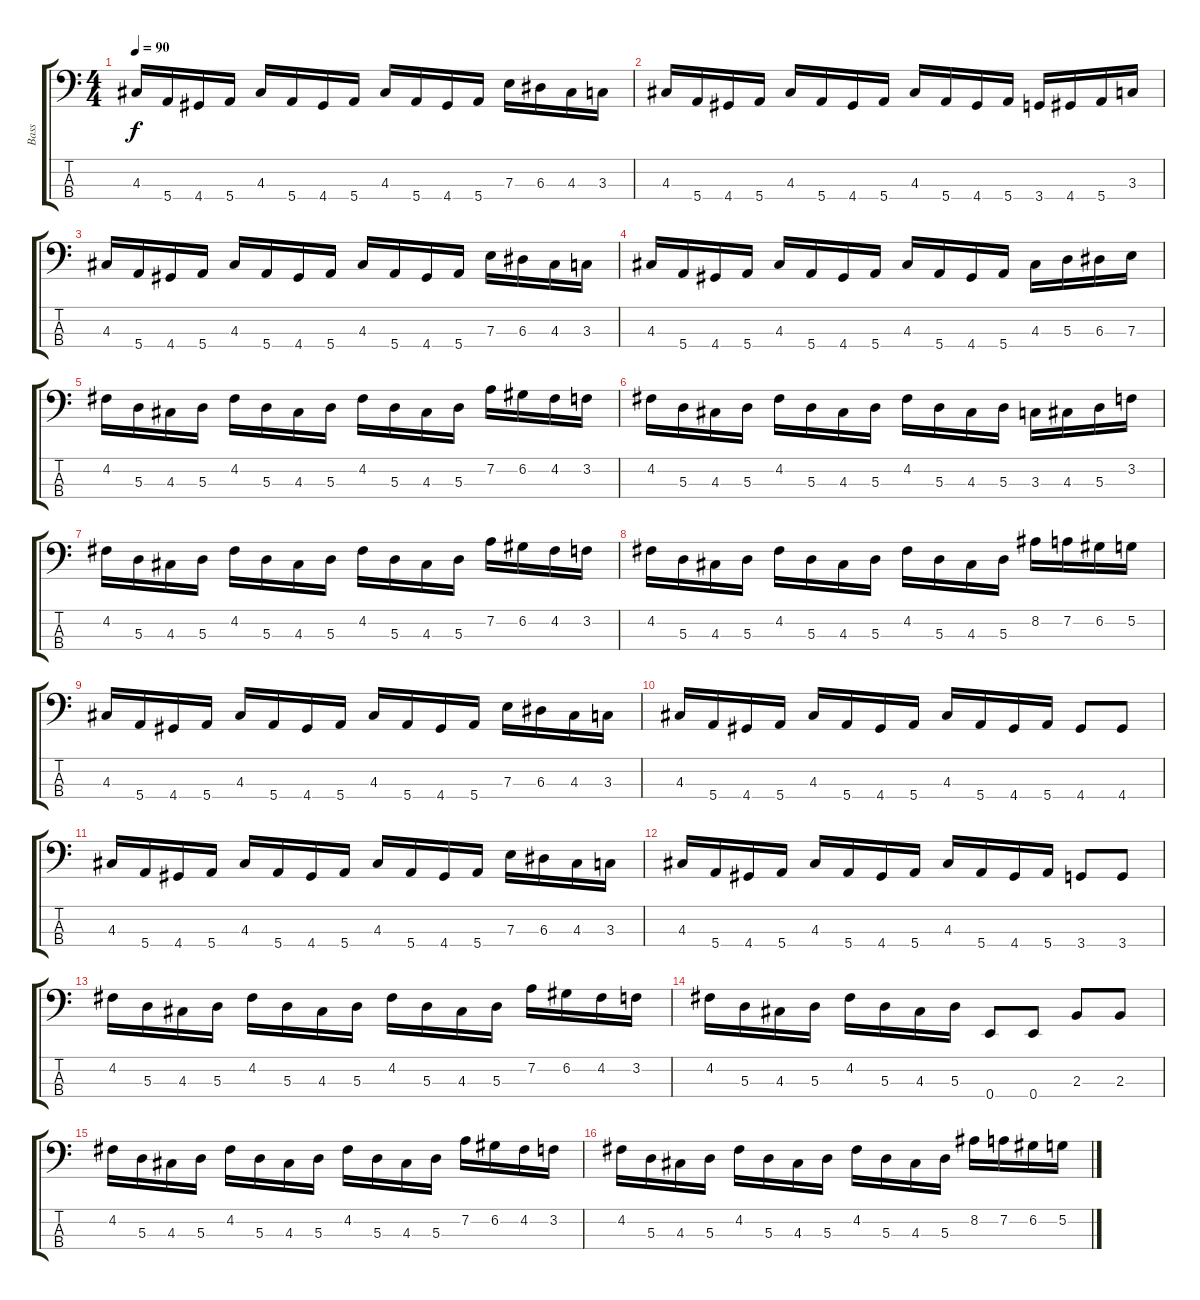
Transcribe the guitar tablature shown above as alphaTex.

\track ("Bass" "Bass") {instrument electricbassfinger}
\staff {score tabs}
\tuning (G2 D2 A1 E1) {hide}
\ts (4 4)
\tempo 90
\clef f4
\ks c
4.3.16{dy f} 5.4.16 4.4.16 5.4.16 4.3.16 5.4.16 4.4.16 5.4.16 4.3.16 5.4.16 4.4.16 5.4.16 7.3.16 6.3.16 4.3.16 3.3.16 |
4.3.16 5.4.16 4.4.16 5.4.16 4.3.16 5.4.16 4.4.16 5.4.16 4.3.16 5.4.16 4.4.16 5.4.16 3.4.16 4.4.16 5.4.16 3.3.16 |
4.3.16 5.4.16 4.4.16 5.4.16 4.3.16 5.4.16 4.4.16 5.4.16 4.3.16 5.4.16 4.4.16 5.4.16 7.3.16 6.3.16 4.3.16 3.3.16 |
4.3.16 5.4.16 4.4.16 5.4.16 4.3.16 5.4.16 4.4.16 5.4.16 4.3.16 5.4.16 4.4.16 5.4.16 4.3.16 5.3.16 6.3.16 7.3.16 |
4.2.16 5.3.16 4.3.16 5.3.16 4.2.16 5.3.16 4.3.16 5.3.16 4.2.16 5.3.16 4.3.16 5.3.16 7.2.16 6.2.16 4.2.16 3.2.16 |
4.2.16 5.3.16 4.3.16 5.3.16 4.2.16 5.3.16 4.3.16 5.3.16 4.2.16 5.3.16 4.3.16 5.3.16 3.3.16 4.3.16 5.3.16 3.2.16 |
4.2.16 5.3.16 4.3.16 5.3.16 4.2.16 5.3.16 4.3.16 5.3.16 4.2.16 5.3.16 4.3.16 5.3.16 7.2.16 6.2.16 4.2.16 3.2.16 |
4.2.16 5.3.16 4.3.16 5.3.16 4.2.16 5.3.16 4.3.16 5.3.16 4.2.16 5.3.16 4.3.16 5.3.16 8.2.16 7.2.16 6.2.16 5.2.16 |
4.3.16 5.4.16 4.4.16 5.4.16 4.3.16 5.4.16 4.4.16 5.4.16 4.3.16 5.4.16 4.4.16 5.4.16 7.3.16 6.3.16 4.3.16 3.3.16 |
4.3.16 5.4.16 4.4.16 5.4.16 4.3.16 5.4.16 4.4.16 5.4.16 4.3.16 5.4.16 4.4.16 5.4.16 4.4.8 4.4.8 |
4.3.16 5.4.16 4.4.16 5.4.16 4.3.16 5.4.16 4.4.16 5.4.16 4.3.16 5.4.16 4.4.16 5.4.16 7.3.16 6.3.16 4.3.16 3.3.16 |
4.3.16 5.4.16 4.4.16 5.4.16 4.3.16 5.4.16 4.4.16 5.4.16 4.3.16 5.4.16 4.4.16 5.4.16 3.4.8 3.4.8 |
4.2.16 5.3.16 4.3.16 5.3.16 4.2.16 5.3.16 4.3.16 5.3.16 4.2.16 5.3.16 4.3.16 5.3.16 7.2.16 6.2.16 4.2.16 3.2.16 |
4.2.16 5.3.16 4.3.16 5.3.16 4.2.16 5.3.16 4.3.16 5.3.16 0.4.8 0.4.8 2.3.8 2.3.8 |
4.2.16 5.3.16 4.3.16 5.3.16 4.2.16 5.3.16 4.3.16 5.3.16 4.2.16 5.3.16 4.3.16 5.3.16 7.2.16 6.2.16 4.2.16 3.2.16 |
4.2.16 5.3.16 4.3.16 5.3.16 4.2.16 5.3.16 4.3.16 5.3.16 4.2.16 5.3.16 4.3.16 5.3.16 8.2.16 7.2.16 6.2.16 5.2.16
